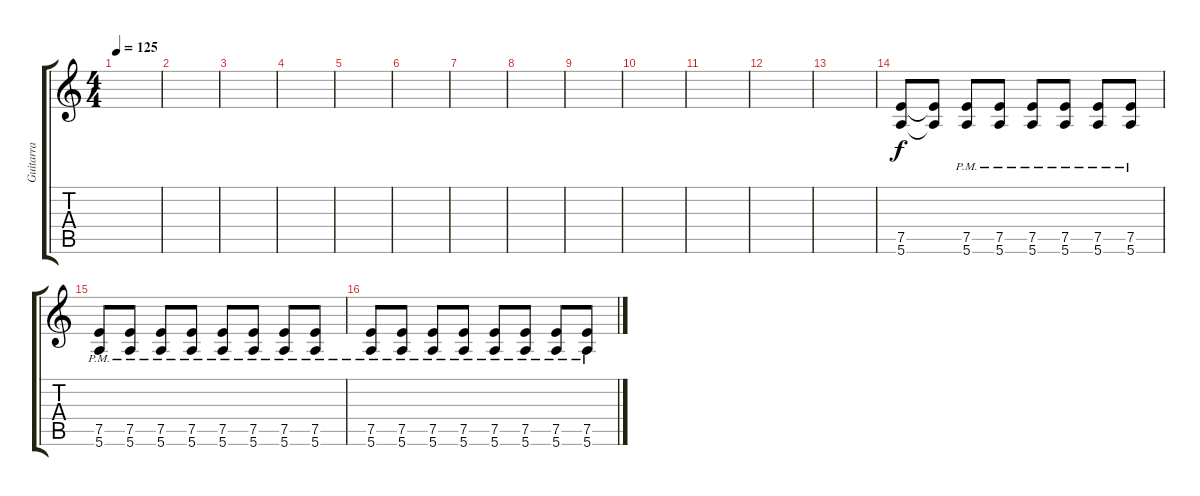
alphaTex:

\track ("Guitarra" "Guitarra") {instrument overdrivenguitar}
\staff {score tabs}
\tuning (E4 B3 G3 D3 A2 E2) {hide}
\ts (4 4)
\tempo 125
\clef g2
\ks c
|
|
|
|
|
|
|
|
|
|
|
|
|
(7.5 5.6).8 (7.5{t} 5.6{t}).8 (7.5{pm} 5.6{pm}).8 (7.5{pm} 5.6{pm}).8 (7.5{pm} 5.6{pm}).8 (7.5{pm} 5.6{pm}).8 (7.5{pm} 5.6{pm}).8 (7.5{pm} 5.6{pm}).8 |
(7.5{pm} 5.6{pm}).8 (7.5{pm} 5.6{pm}).8 (7.5{pm} 5.6{pm}).8 (7.5{pm} 5.6{pm}).8 (7.5{pm} 5.6{pm}).8 (7.5{pm} 5.6{pm}).8 (7.5{pm} 5.6{pm}).8 (7.5{pm} 5.6{pm}).8 |
(7.5{pm} 5.6{pm}).8 (7.5{pm} 5.6{pm}).8 (7.5{pm} 5.6{pm}).8 (7.5{pm} 5.6{pm}).8 (7.5{pm} 5.6{pm}).8 (7.5{pm} 5.6{pm}).8 (7.5{pm} 5.6{pm}).8 (7.5{pm} 5.6{pm}).8
